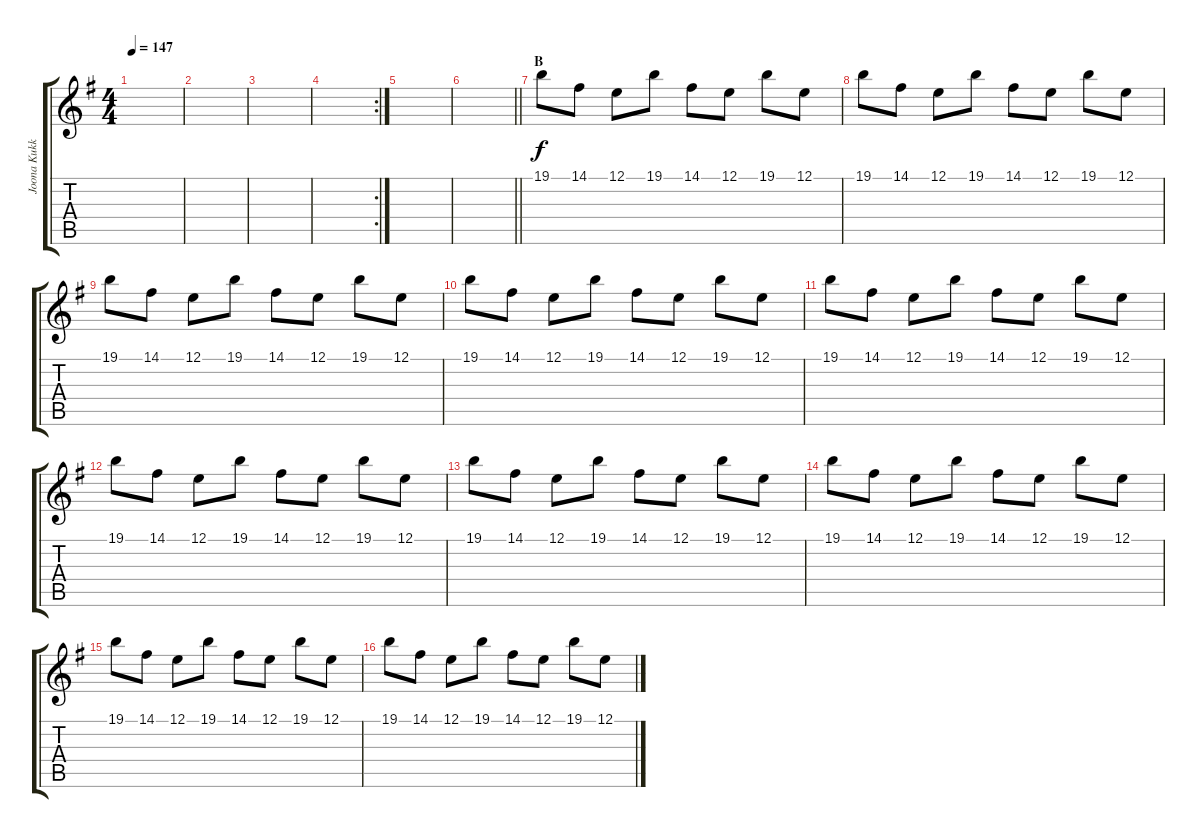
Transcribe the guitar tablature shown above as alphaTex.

\track ("Joona Kukkola" "Joona Kukk") {instrument acousticgrandpiano}
\staff {score tabs}
\tuning (E4 B3 G3 D3 A2 E2) {hide}
\ts (4 4)
\tempo 147
\clef g2
\ks eminor
|
|
|
\rc 2
|
|
\barLineRight lightlight
|
\section ("" "B")
19.1.8 14.1.8 12.1.8 19.1.8 14.1.8 12.1.8 19.1.8 12.1.8 |
19.1.8 14.1.8 12.1.8 19.1.8 14.1.8 12.1.8 19.1.8 12.1.8 |
19.1.8 14.1.8 12.1.8 19.1.8 14.1.8 12.1.8 19.1.8 12.1.8 |
19.1.8 14.1.8 12.1.8 19.1.8 14.1.8 12.1.8 19.1.8 12.1.8 |
19.1.8 14.1.8 12.1.8 19.1.8 14.1.8 12.1.8 19.1.8 12.1.8 |
19.1.8 14.1.8 12.1.8 19.1.8 14.1.8 12.1.8 19.1.8 12.1.8 |
19.1.8 14.1.8 12.1.8 19.1.8 14.1.8 12.1.8 19.1.8 12.1.8 |
19.1.8 14.1.8 12.1.8 19.1.8 14.1.8 12.1.8 19.1.8 12.1.8 |
19.1.8 14.1.8 12.1.8 19.1.8 14.1.8 12.1.8 19.1.8 12.1.8 |
19.1.8 14.1.8 12.1.8 19.1.8 14.1.8 12.1.8 19.1.8 12.1.8
